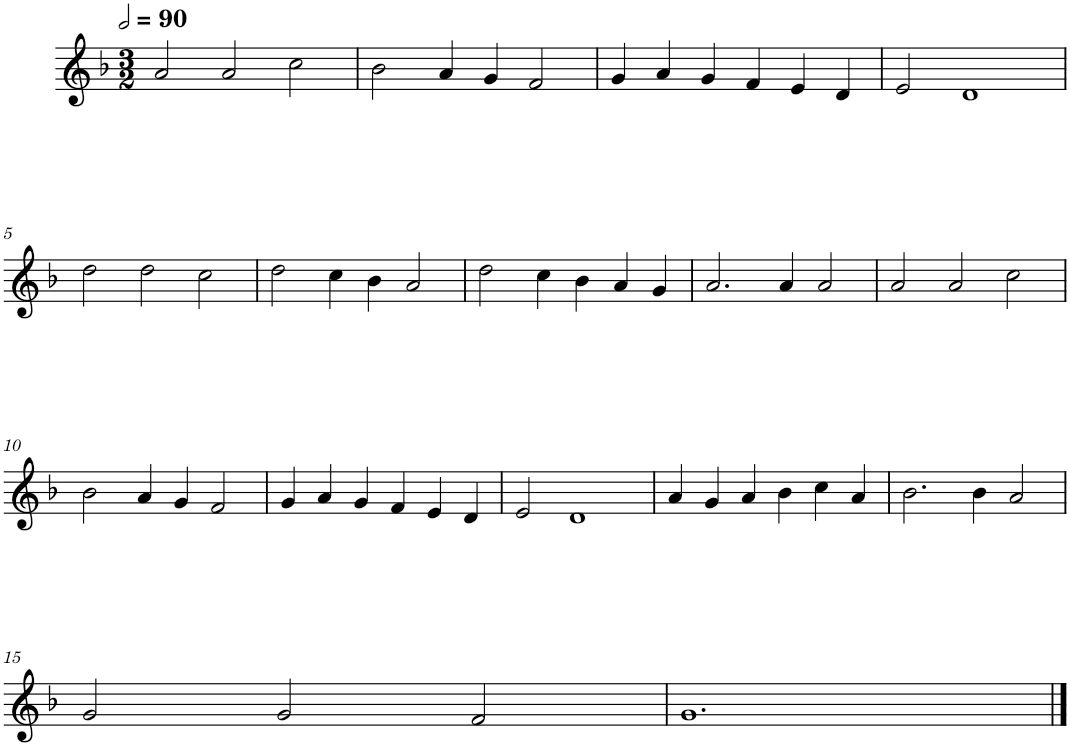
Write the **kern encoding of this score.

**kern
*part1
*staff1
*I"Quatre parties
*clefG2
*k[b-]
*M3/2
*MM180
=1
2a/
2a/
2cc\
=2
2b-\
4a/
4g/
2f/
=3
4g/
4a/
4g/
4f/
4e/
4d/
=4
2e/
1d
!!LO:LB:g=z
=5
2dd\
2dd\
2cc\
=6
2dd\
4cc\
4b-\
2a/
=7
2dd\
4cc\
4b-\
4a/
4g/
=8
2.a/
4a/
2a/
=9
2a/
2a/
2cc\
!!LO:LB:g=z
=10
2b-\
4a/
4g/
2f/
=11
4g/
4a/
4g/
4f/
4e/
4d/
=12
2e/
1d
=13
4a/
4g/
4a/
4b-\
4cc\
4a/
=14
2.b-\
4b-\
2a/
!!LO:LB:g=z
=15
2g/
2g/
2f/
=16
1.g
==
*-
